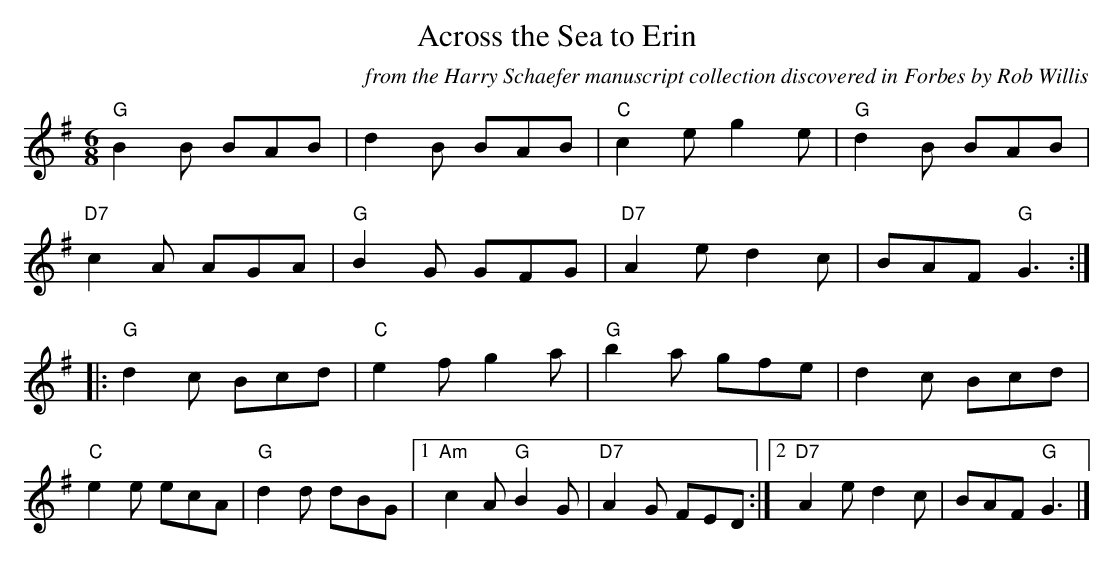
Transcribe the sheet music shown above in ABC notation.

X:1
T:Across the Sea to Erin
C:from the Harry Schaefer manuscript collection discovered in Forbes by Rob Willis
M:6/8
L:1/8
K:G
"G"B2B BAB|d2B BAB|"C"c2eg2e|"G"d2B BAB|
"D7"c2A AGA|"G" B2G GFG|"D7"A2ed2c|BAF "G"G3:|
|:"G"d2c Bcd|"C"e2f g2a|"G"b2a gfe|d2c Bcd|
"C"e2e ecA|"G"d2d dBG|1"Am"c2A "G"B2G|"D7"A2G FED:|2"D7"A2ed2c|BAF "G"G3|]
